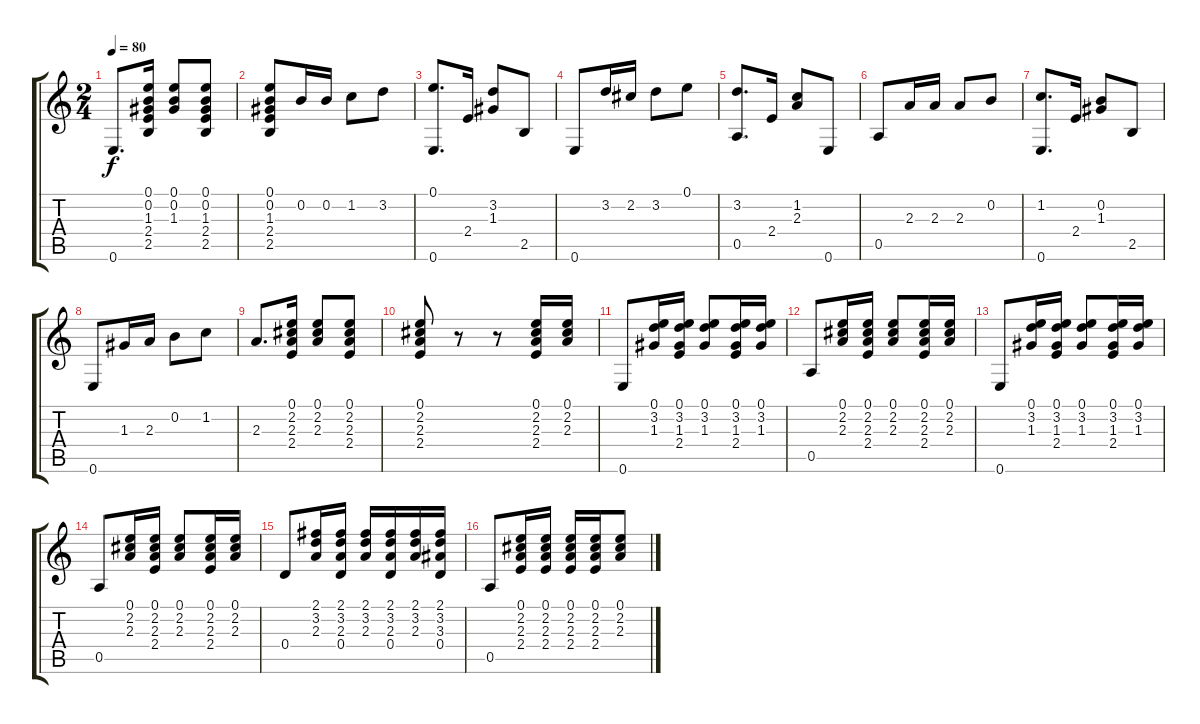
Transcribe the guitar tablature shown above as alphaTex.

\track "" {instrument acousticguitarsteel}
\staff {score tabs}
\tuning (E4 B3 G3 D3 A2 E2) {hide}
\ts (2 4)
\tempo 80
\clef g2
\ks c
0.6.8{d dy f} (0.1 0.2 1.3 2.4 2.5).16 (0.1 0.2 1.3).8 (0.1 0.2 1.3 2.4 2.5).8 |
(0.1 0.2 1.3 2.4 2.5).8 0.2.16 0.2.16 1.2.8 3.2.8 |
(0.1 0.6).8{d} 2.4.16 (3.2 1.3).8 2.5.8 |
0.6.8 3.2.16 2.2.16 3.2.8 0.1.8 |
(3.2 0.5).8{d} 2.4.16 (1.2 2.3).8 0.6.8 |
0.5.8 2.3.16 2.3.16 2.3.8 0.2.8 |
(1.2 0.6).8{d} 2.4.16 (0.2 1.3).8 2.5.8 |
0.6.8 1.3.16 2.3.16 0.2.8 1.2.8 |
2.3.8{d} (0.1 2.2 2.3 2.4).16 (0.1 2.2 2.3).8 (0.1 2.2 2.3 2.4).8 |
(0.1 2.2 2.3 2.4).8 r.8 r.8 (0.1 2.2 2.3 2.4).16 (0.1 2.2 2.3).16 |
0.6.8 (0.1 3.2 1.3).16 (0.1 3.2 1.3 2.4).16 (0.1 3.2 1.3).8 (0.1 3.2 1.3 2.4).16 (0.1 3.2 1.3).16 |
0.5.8 (0.1 2.2 2.3).16 (0.1 2.2 2.3 2.4).16 (0.1 2.2 2.3).8 (0.1 2.2 2.3 2.4).16 (0.1 2.2 2.3).16 |
0.6.8 (0.1 3.2 1.3).16 (0.1 3.2 1.3 2.4).16 (0.1 3.2 1.3).8 (0.1 3.2 1.3 2.4).16 (0.1 3.2 1.3).16 |
0.5.8 (0.1 2.2 2.3).16 (0.1 2.2 2.3 2.4).16 (0.1 2.2 2.3).8 (0.1 2.2 2.3 2.4).16 (0.1 2.2 2.3).16 |
0.4.8 (2.1 3.2 2.3).16 (2.1 3.2 2.3 0.4).16 (2.1 3.2 2.3).16 (2.1 3.2 2.3 0.4).16 (2.1 3.2 2.3).16 (2.1 3.2 3.3 0.4).16 |
0.5.8 (0.1 2.2 2.3 2.4).16 (0.1 2.2 2.3 2.4).16 (0.1 2.2 2.3 2.4).16 (0.1 2.2 2.3 2.4).16 (0.1 2.2 2.3).8
